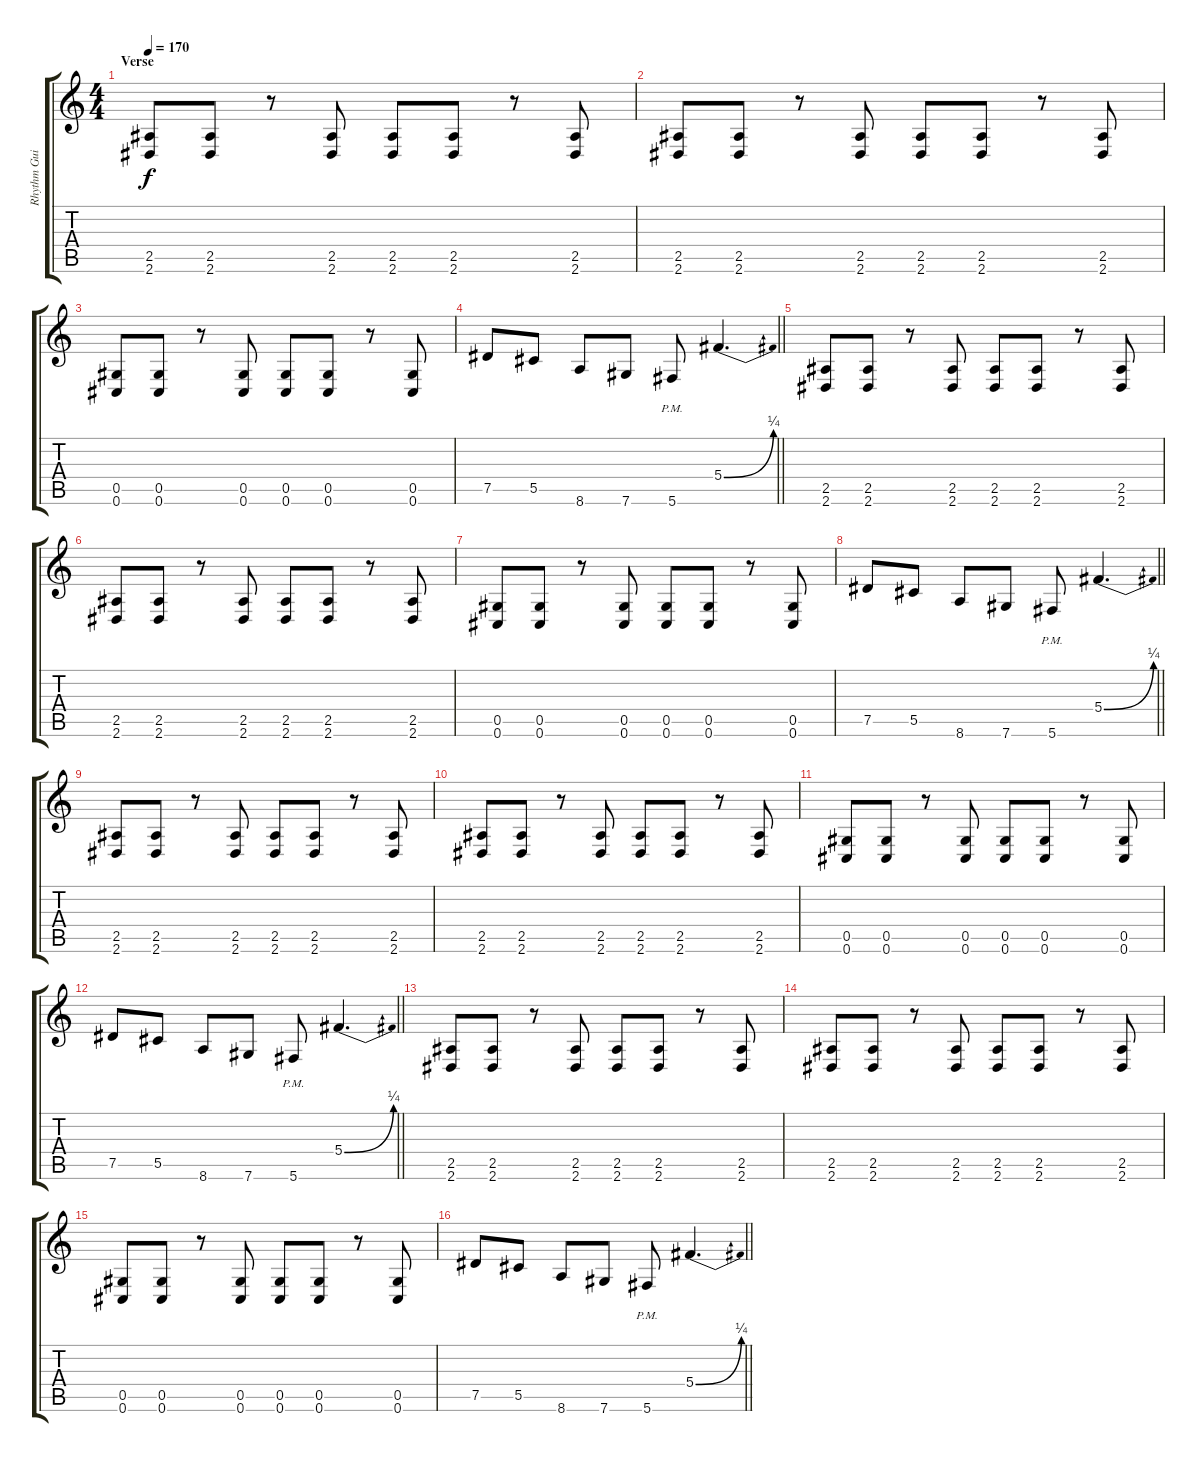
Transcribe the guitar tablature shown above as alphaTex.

\track ("Rhythm Guitar" "Rhythm Gui") {instrument overdrivenguitar}
\staff {score tabs}
\tuning (Eb4 Bb3 Gb3 Db3 Ab2 Db2) {hide}
\ts (4 4)
\section ("" "Verse")
\tempo 170
\clef g2
\ks c
(2.5 2.6).8{dy f} (2.5 2.6).8 r.8 (2.5 2.6).8 (2.5 2.6).8 (2.5 2.6).8 r.8 (2.5 2.6).8 |
(2.5 2.6).8 (2.5 2.6).8 r.8 (2.5 2.6).8 (2.5 2.6).8 (2.5 2.6).8 r.8 (2.5 2.6).8 |
(0.5 0.6).8 (0.5 0.6).8 r.8 (0.5 0.6).8 (0.5 0.6).8 (0.5 0.6).8 r.8 (0.5 0.6).8 |
\barLineRight lightlight
7.5.8 5.5.8 8.6.8 7.6.8 5.6{pm}.8 5.4{be (bend 0 0 60 1)}.4{d} |
(2.5 2.6).8 (2.5 2.6).8 r.8 (2.5 2.6).8 (2.5 2.6).8 (2.5 2.6).8 r.8 (2.5 2.6).8 |
(2.5 2.6).8 (2.5 2.6).8 r.8 (2.5 2.6).8 (2.5 2.6).8 (2.5 2.6).8 r.8 (2.5 2.6).8 |
(0.5 0.6).8 (0.5 0.6).8 r.8 (0.5 0.6).8 (0.5 0.6).8 (0.5 0.6).8 r.8 (0.5 0.6).8 |
\barLineRight lightlight
7.5.8 5.5.8 8.6.8 7.6.8 5.6{pm}.8 5.4{be (bend 0 0 60 1)}.4{d} |
\section ("" "")
(2.5 2.6).8 (2.5 2.6).8 r.8 (2.5 2.6).8 (2.5 2.6).8 (2.5 2.6).8 r.8 (2.5 2.6).8 |
(2.5 2.6).8 (2.5 2.6).8 r.8 (2.5 2.6).8 (2.5 2.6).8 (2.5 2.6).8 r.8 (2.5 2.6).8 |
(0.5 0.6).8 (0.5 0.6).8 r.8 (0.5 0.6).8 (0.5 0.6).8 (0.5 0.6).8 r.8 (0.5 0.6).8 |
\barLineRight lightlight
7.5.8 5.5.8 8.6.8 7.6.8 5.6{pm}.8 5.4{be (bend 0 0 60 1)}.4{d} |
(2.5 2.6).8 (2.5 2.6).8 r.8 (2.5 2.6).8 (2.5 2.6).8 (2.5 2.6).8 r.8 (2.5 2.6).8 |
(2.5 2.6).8 (2.5 2.6).8 r.8 (2.5 2.6).8 (2.5 2.6).8 (2.5 2.6).8 r.8 (2.5 2.6).8 |
(0.5 0.6).8 (0.5 0.6).8 r.8 (0.5 0.6).8 (0.5 0.6).8 (0.5 0.6).8 r.8 (0.5 0.6).8 |
\barLineRight lightlight
7.5.8 5.5.8 8.6.8 7.6.8 5.6{pm}.8 5.4{be (bend 0 0 60 1)}.4{d}
